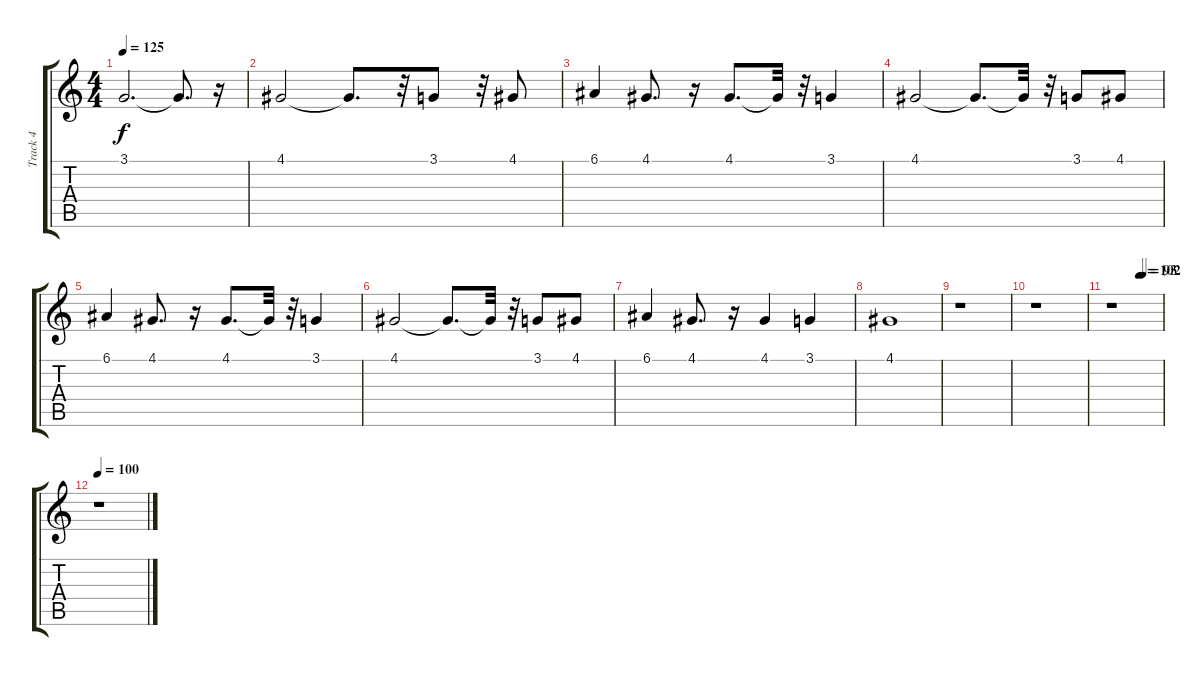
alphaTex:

\track ("Track 4" "Track 4") {instrument pad1newage}
\staff {score tabs}
\tuning (E4 B3 G3 D3 A2 E2) {hide}
\ts (4 4)
\tempo 125
\clef g2
\ks c
3.1.2{d dy f} 3.1{t}.8{d} r.16 |
4.1.2 4.1{t}.8{d} r.32 3.1.8 r.32 4.1.8 |
6.1.4 4.1.8{d} r.16 4.1.8{d} 4.1{t}.32 r.32 3.1.4 |
4.1.2 4.1{t}.8{d} 4.1{t}.32 r.32 3.1.8 4.1.8 |
6.1.4 4.1.8{d} r.16 4.1.8{d} 4.1{t}.32 r.32 3.1.4 |
4.1.2 4.1{t}.8{d} 4.1{t}.32 r.32 3.1.8 4.1.8 |
6.1.4 4.1.8{d} r.16 4.1.4 3.1.4 |
4.1.1 |
r.1 |
r.1 |
\tempo (102 0.5625)
\tempo (93 0.625)
r.1 |
\tempo 100
r.1
